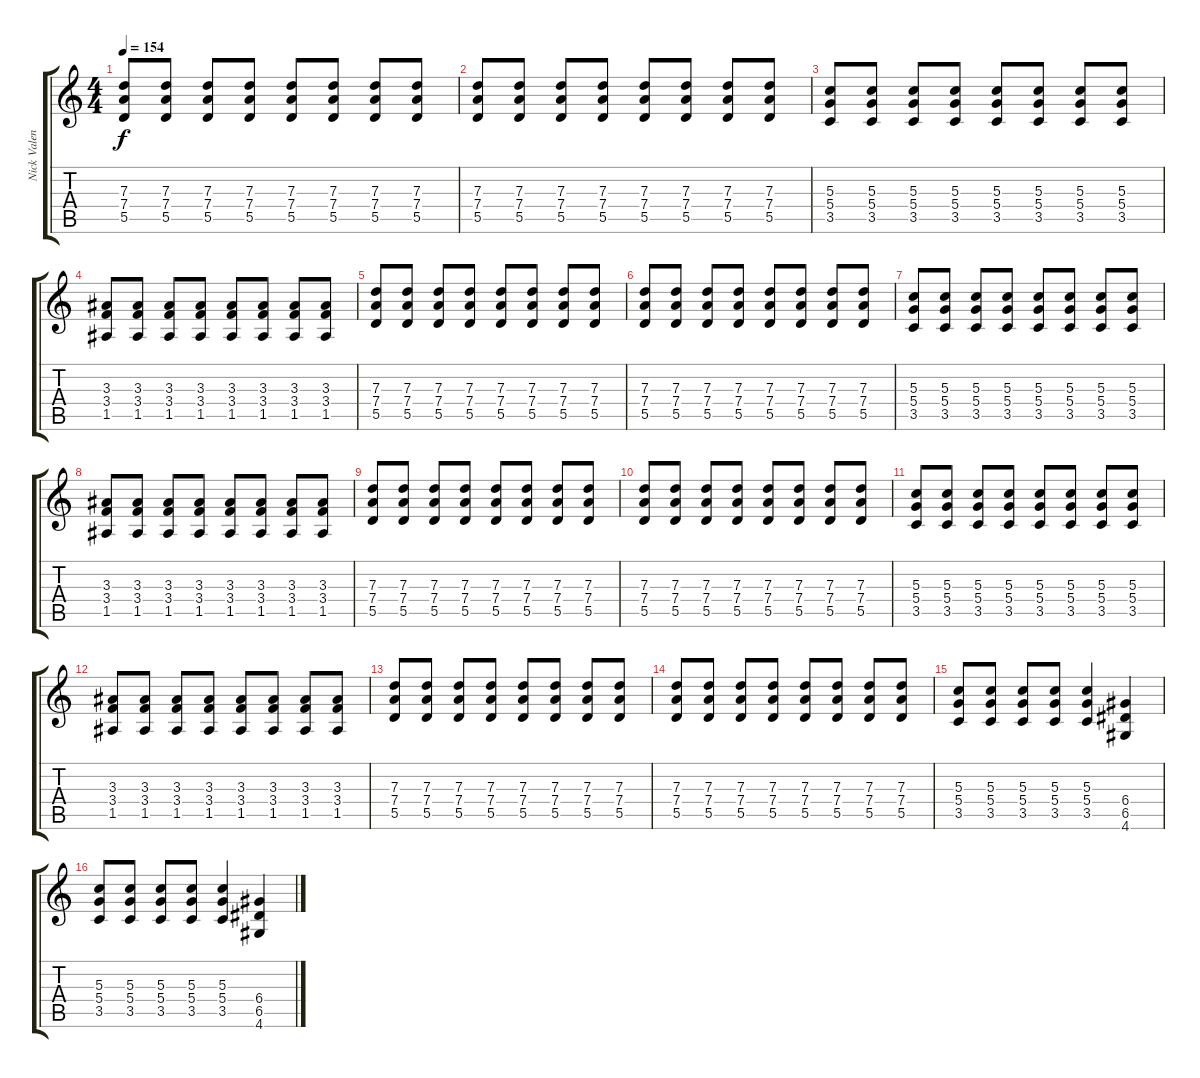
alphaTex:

\track ("Nick Valensi" "Nick Valen") {instrument distortionguitar}
\staff {score tabs}
\tuning (E4 B3 G3 D3 A2 E2) {hide}
\ts (4 4)
\tempo 154
\clef g2
\ks c
(7.3 7.4 5.5).8{dy f} (7.3 7.4 5.5).8 (7.3 7.4 5.5).8 (7.3 7.4 5.5).8 (7.3 7.4 5.5).8 (7.3 7.4 5.5).8 (7.3 7.4 5.5).8 (7.3 7.4 5.5).8 |
(7.3 7.4 5.5).8 (7.3 7.4 5.5).8 (7.3 7.4 5.5).8 (7.3 7.4 5.5).8 (7.3 7.4 5.5).8 (7.3 7.4 5.5).8 (7.3 7.4 5.5).8 (7.3 7.4 5.5).8 |
(5.3 5.4 3.5).8 (5.3 5.4 3.5).8 (5.3 5.4 3.5).8 (5.3 5.4 3.5).8 (5.3 5.4 3.5).8 (5.3 5.4 3.5).8 (5.3 5.4 3.5).8 (5.3 5.4 3.5).8 |
(3.3 3.4 1.5).8 (3.3 3.4 1.5).8 (3.3 3.4 1.5).8 (3.3 3.4 1.5).8 (3.3 3.4 1.5).8 (3.3 3.4 1.5).8 (3.3 3.4 1.5).8 (3.3 3.4 1.5).8 |
(7.3 7.4 5.5).8 (7.3 7.4 5.5).8 (7.3 7.4 5.5).8 (7.3 7.4 5.5).8 (7.3 7.4 5.5).8 (7.3 7.4 5.5).8 (7.3 7.4 5.5).8 (7.3 7.4 5.5).8 |
(7.3 7.4 5.5).8 (7.3 7.4 5.5).8 (7.3 7.4 5.5).8 (7.3 7.4 5.5).8 (7.3 7.4 5.5).8 (7.3 7.4 5.5).8 (7.3 7.4 5.5).8 (7.3 7.4 5.5).8 |
(5.3 5.4 3.5).8 (5.3 5.4 3.5).8 (5.3 5.4 3.5).8 (5.3 5.4 3.5).8 (5.3 5.4 3.5).8 (5.3 5.4 3.5).8 (5.3 5.4 3.5).8 (5.3 5.4 3.5).8 |
(3.3 3.4 1.5).8 (3.3 3.4 1.5).8 (3.3 3.4 1.5).8 (3.3 3.4 1.5).8 (3.3 3.4 1.5).8 (3.3 3.4 1.5).8 (3.3 3.4 1.5).8 (3.3 3.4 1.5).8 |
(7.3 7.4 5.5).8 (7.3 7.4 5.5).8 (7.3 7.4 5.5).8 (7.3 7.4 5.5).8 (7.3 7.4 5.5).8 (7.3 7.4 5.5).8 (7.3 7.4 5.5).8 (7.3 7.4 5.5).8 |
(7.3 7.4 5.5).8 (7.3 7.4 5.5).8 (7.3 7.4 5.5).8 (7.3 7.4 5.5).8 (7.3 7.4 5.5).8 (7.3 7.4 5.5).8 (7.3 7.4 5.5).8 (7.3 7.4 5.5).8 |
(5.3 5.4 3.5).8 (5.3 5.4 3.5).8 (5.3 5.4 3.5).8 (5.3 5.4 3.5).8 (5.3 5.4 3.5).8 (5.3 5.4 3.5).8 (5.3 5.4 3.5).8 (5.3 5.4 3.5).8 |
(3.3 3.4 1.5).8 (3.3 3.4 1.5).8 (3.3 3.4 1.5).8 (3.3 3.4 1.5).8 (3.3 3.4 1.5).8 (3.3 3.4 1.5).8 (3.3 3.4 1.5).8 (3.3 3.4 1.5).8 |
(7.3 7.4 5.5).8 (7.3 7.4 5.5).8 (7.3 7.4 5.5).8 (7.3 7.4 5.5).8 (7.3 7.4 5.5).8 (7.3 7.4 5.5).8 (7.3 7.4 5.5).8 (7.3 7.4 5.5).8 |
(7.3 7.4 5.5).8 (7.3 7.4 5.5).8 (7.3 7.4 5.5).8 (7.3 7.4 5.5).8 (7.3 7.4 5.5).8 (7.3 7.4 5.5).8 (7.3 7.4 5.5).8 (7.3 7.4 5.5).8 |
(5.3 5.4 3.5).8 (5.3 5.4 3.5).8 (5.3 5.4 3.5).8 (5.3 5.4 3.5).8 (5.3 5.4 3.5).4 (6.4 6.5 4.6).4 |
(5.3 5.4 3.5).8 (5.3 5.4 3.5).8 (5.3 5.4 3.5).8 (5.3 5.4 3.5).8 (5.3 5.4 3.5).4 (6.4 6.5 4.6).4
